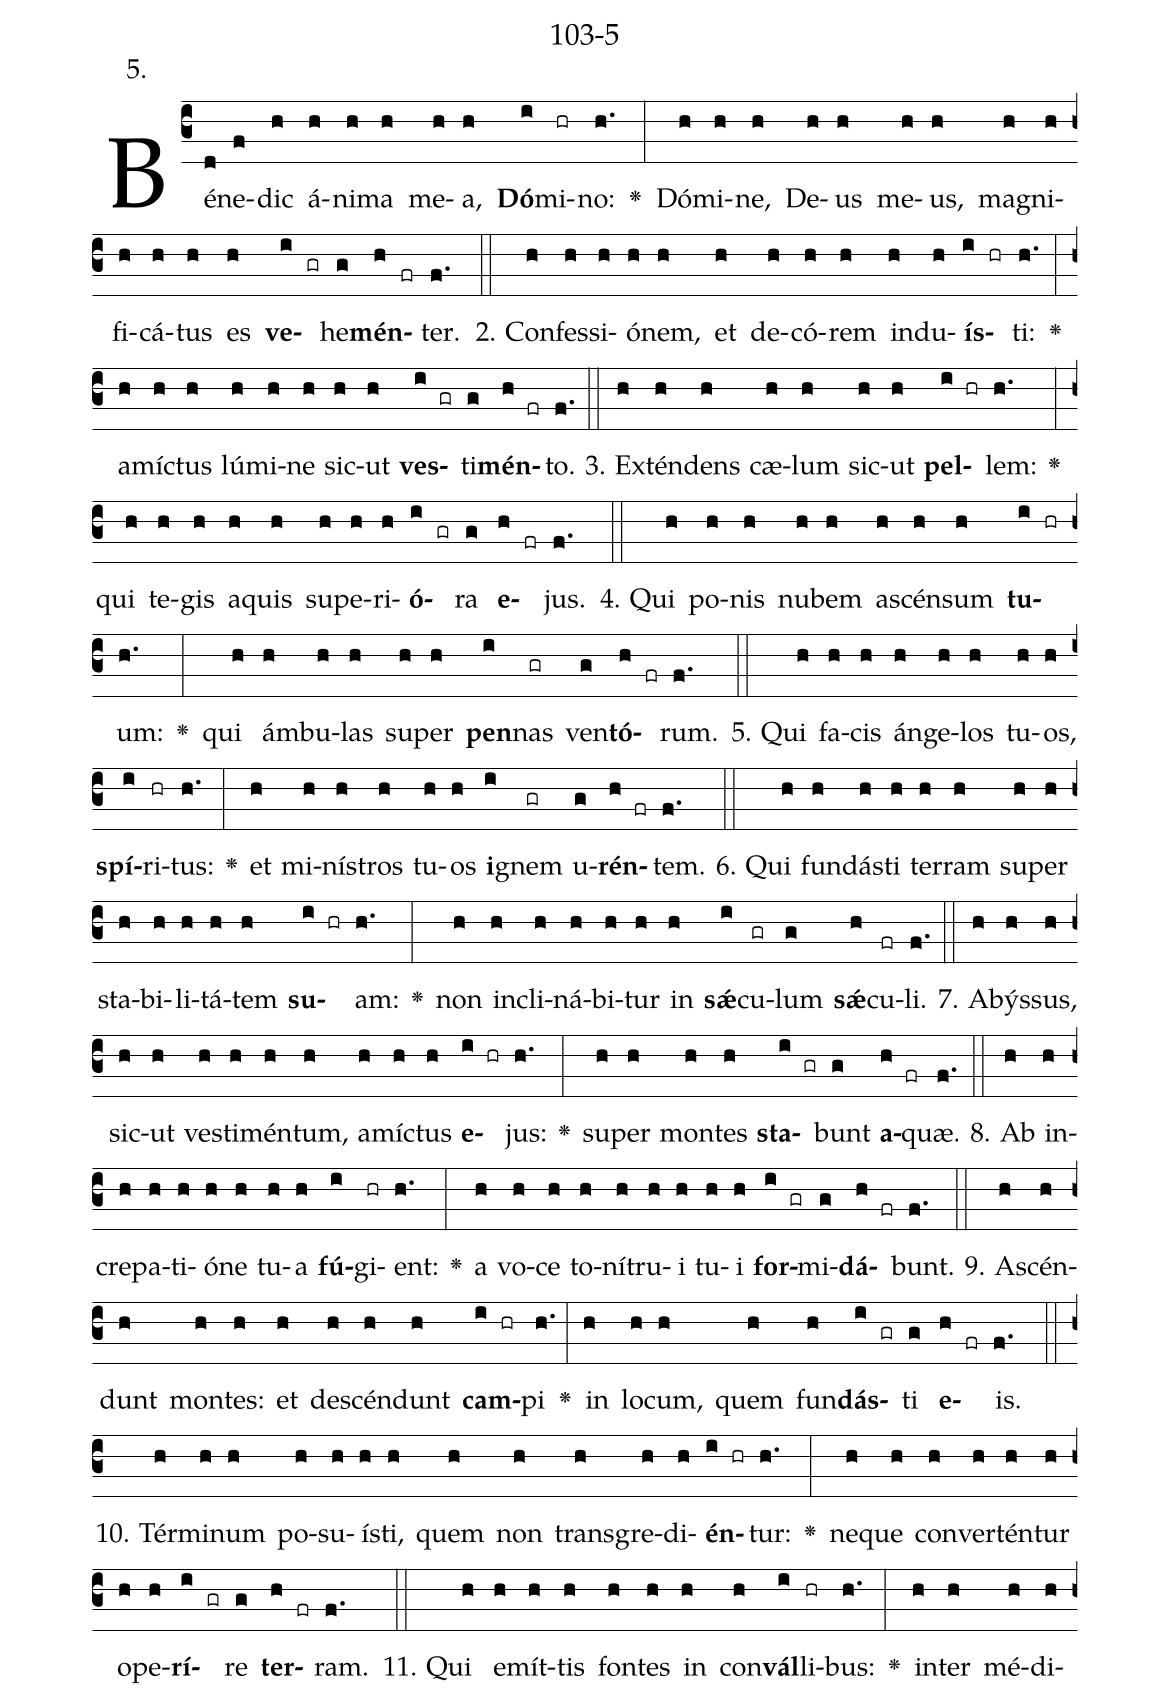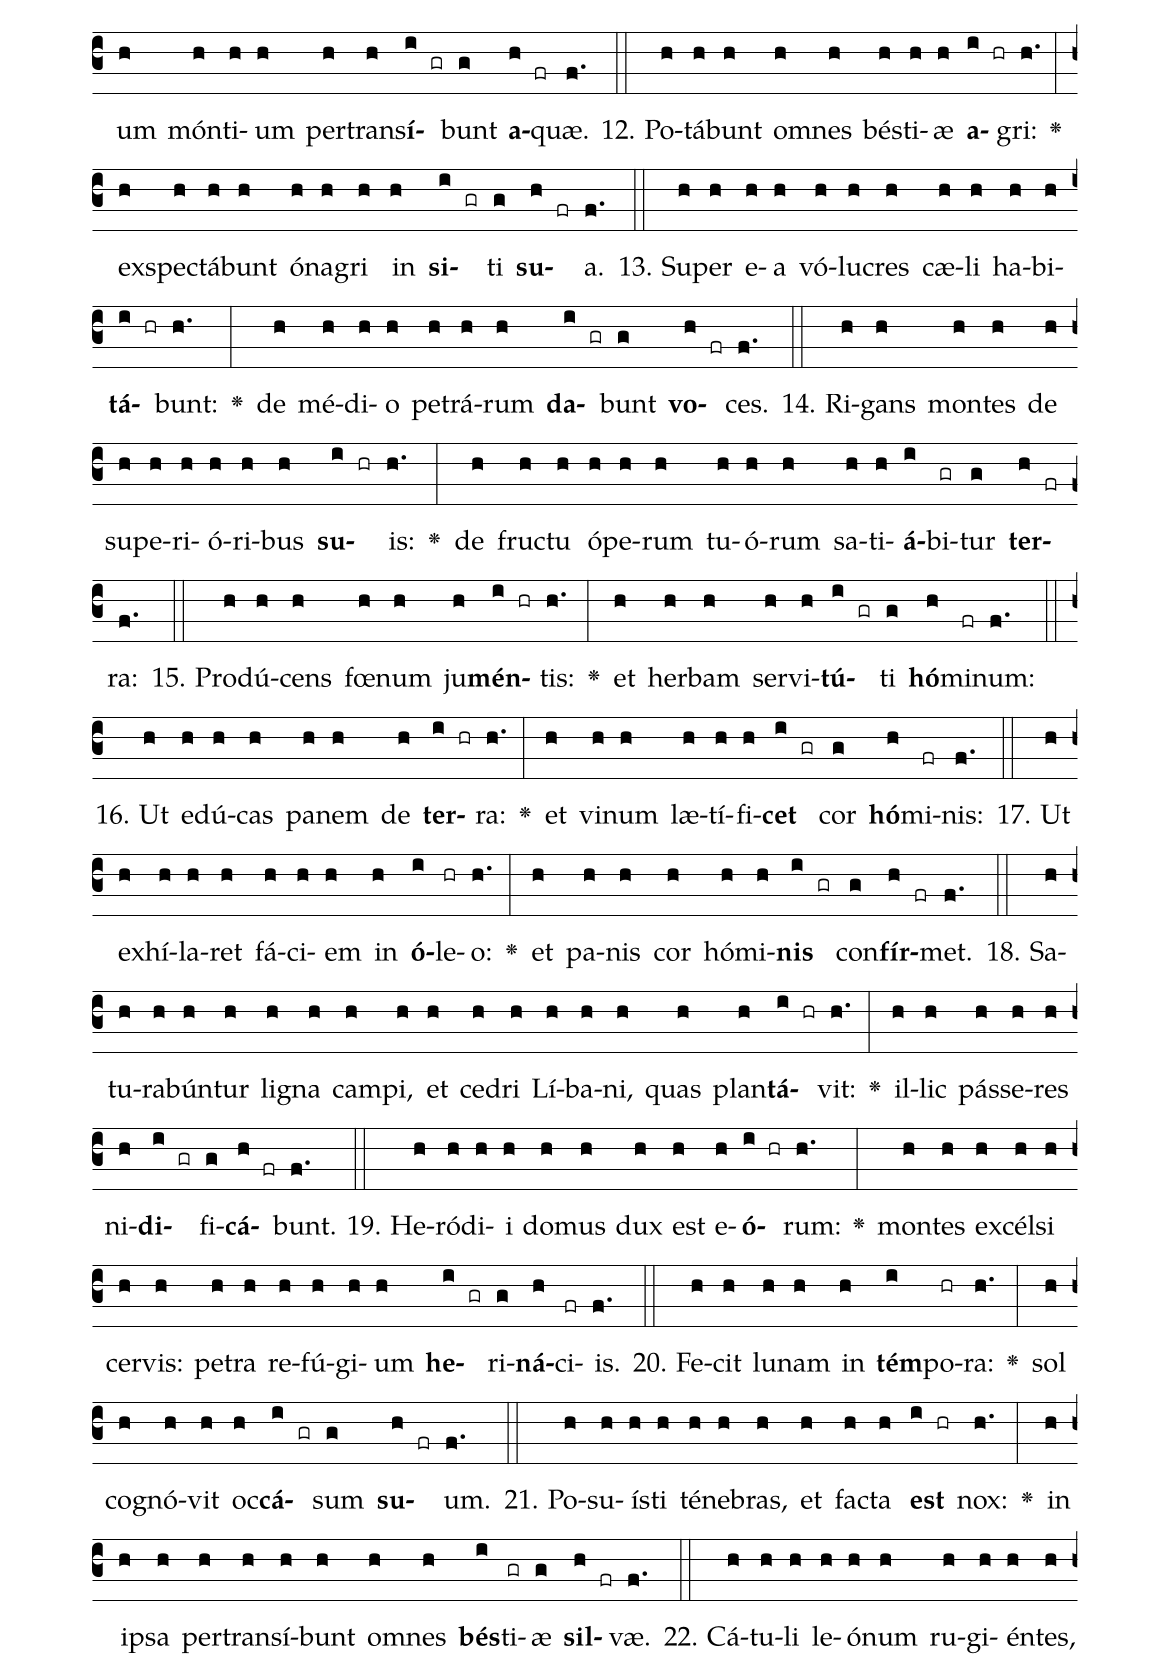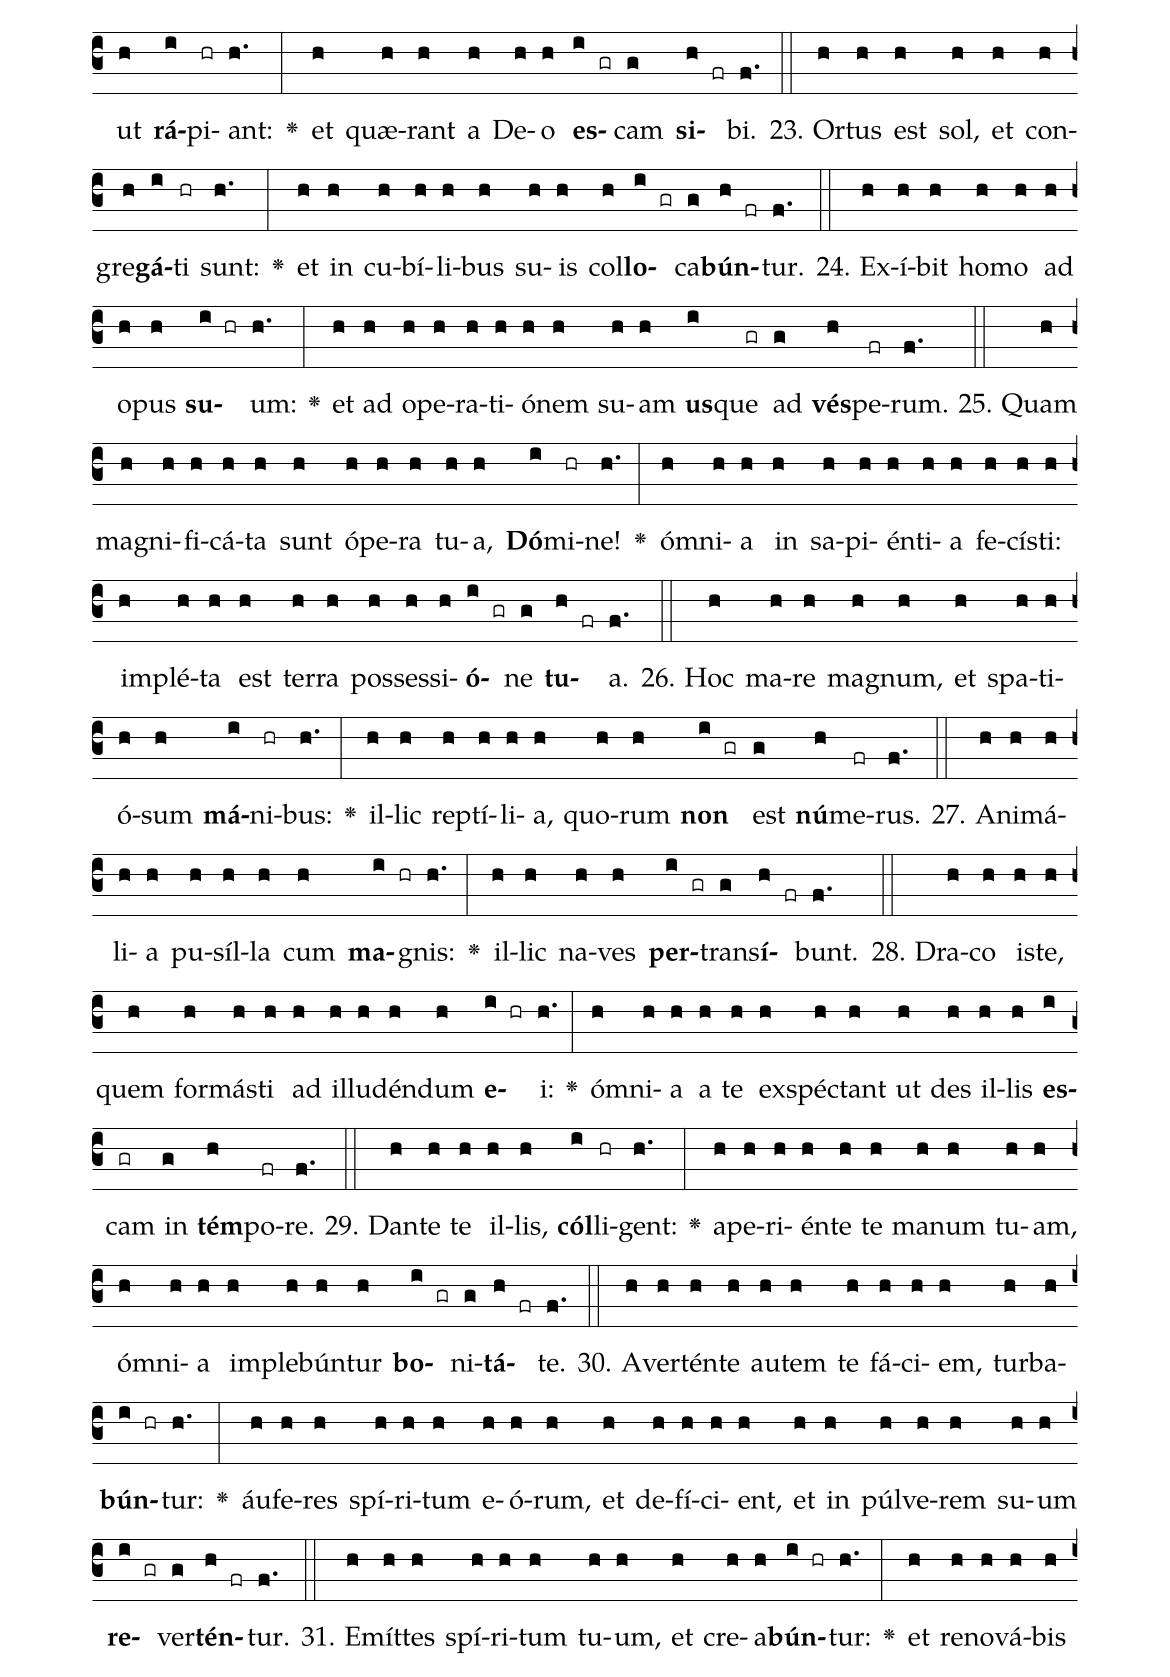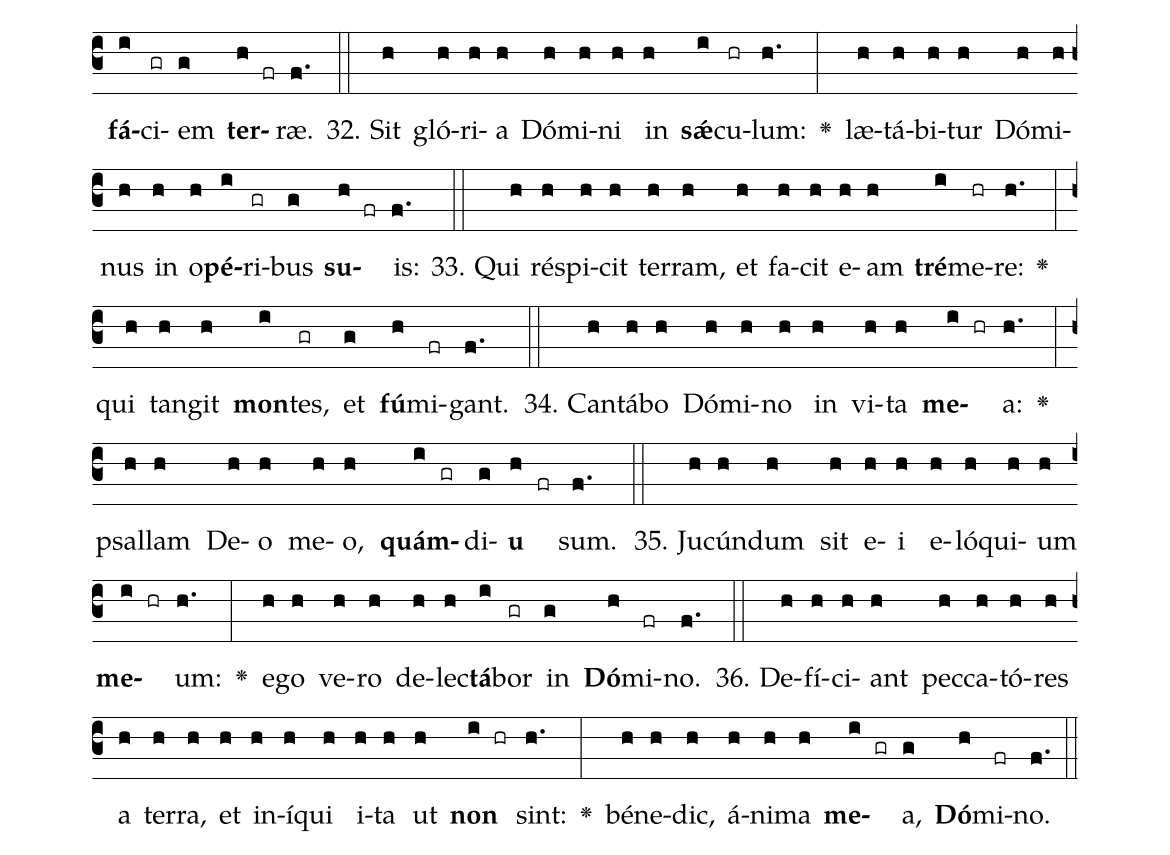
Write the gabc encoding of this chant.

name: 103-5;
annotation: 5.;
%%
(c3)Bé(d)ne(f)dic(h) á(h)ni(h)ma(h) me(h)a,(h) <b>Dó</b>(i)mi(hr)no:(h.) <v>\greheightstar</v>(:) Dó(h)mi(h)ne,(h) De(h)us(h) me(h)us,(h) ma(h)gni(h)fi(h)cá(h)tus(h) es(h) <b>ve</b>(i gr)he(g)<b>mén</b>(h fr)ter.(f.) (::)
2. Con(h)fes(h)si(h)ó(h)nem,(h) et(h) de(h)có(h)rem(h) ind(h)u(h)<b>ís</b>(i hr)ti:(h.) <v>\greheightstar</v>(:) a(h)míc(h)tus(h) lú(h)mi(h)ne(h) sic(h)ut(h) <b>ves</b>(i gr)ti(g)<b>mén</b>(h fr)to.(f.) (::)
3. Ex(h)tén(h)dens(h) cæ(h)lum(h) sic(h)ut(h) <b>pel</b>(i hr)lem:(h.) <v>\greheightstar</v>(:) qui(h) te(h)gis(h) a(h)quis(h) su(h)pe(h)ri(h)<b>ó</b>(i gr)ra(g) <b>e</b>(h fr)jus.(f.) (::)
4. Qui(h) po(h)nis(h) nu(h)bem(h) a(h)scén(h)sum(h) <b>tu</b>(i hr)um:(h.) <v>\greheightstar</v>(:) qui(h) ám(h)bu(h)las(h) su(h)per(h) <b>pen</b>(i)nas(gr) ven(g)<b>tó</b>(h fr)rum.(f.) (::)
5. Qui(h) fa(h)cis(h) án(h)ge(h)los(h) tu(h)os,(h) <b>spí</b>(i)ri(hr)tus:(h.) <v>\greheightstar</v>(:) et(h) mi(h)nís(h)tros(h) tu(h)os(h) <b>i</b>(i)gnem(gr) u(g)<b>rén</b>(h fr)tem.(f.) (::)
6. Qui(h) fun(h)dás(h)ti(h) ter(h)ram(h) su(h)per(h) sta(h)bi(h)li(h)tá(h)tem(h) <b>su</b>(i hr)am:(h.) <v>\greheightstar</v>(:) non(h) in(h)cli(h)ná(h)bi(h)tur(h) in(h) <b>sǽ</b>(i)cu(gr)lum(g) <b>sǽ</b>(h)cu(fr)li.(f.) (::)
7. A(h)býs(h)sus,(h) sic(h)ut(h) ves(h)ti(h)mén(h)tum,(h) a(h)míc(h)tus(h) <b>e</b>(i hr)jus:(h.) <v>\greheightstar</v>(:) su(h)per(h) mon(h)tes(h) <b>sta</b>(i gr)bunt(g) <b>a</b>(h fr)quæ.(f.) (::)
8. Ab(h) in(h)cre(h)pa(h)ti(h)ó(h)ne(h) tu(h)a(h) <b>fú</b>(i)gi(hr)ent:(h.) <v>\greheightstar</v>(:) a(h) vo(h)ce(h) to(h)ní(h)tru(h)i(h) tu(h)i(h) <b>for</b>(i gr)mi(g)<b>dá</b>(h fr)bunt.(f.) (::)
9. A(h)scén(h)dunt(h) mon(h)tes:(h) et(h) de(h)scén(h)dunt(h) <b>cam</b>(i hr)pi(h.) <v>\greheightstar</v>(:) in(h) lo(h)cum,(h) quem(h) fun(h)<b>dás</b>(i gr)ti(g) <b>e</b>(h fr)is.(f.) (::)
10. Tér(h)mi(h)num(h) po(h)su(h)ís(h)ti,(h) quem(h) non(h) trans(h)gre(h)di(h)<b>én</b>(i hr)tur:(h.) <v>\greheightstar</v>(:) ne(h)que(h) con(h)ver(h)tén(h)tur(h) o(h)pe(h)<b>rí</b>(i gr)re(g) <b>ter</b>(h fr)ram.(f.) (::)
11. Qui(h) e(h)mít(h)tis(h) fon(h)tes(h) in(h) con(h)<b>vál</b>(i)li(hr)bus:(h.) <v>\greheightstar</v>(:) in(h)ter(h) mé(h)di(h)um(h) món(h)ti(h)um(h) per(h)trans(h)<b>í</b>(i gr)bunt(g) <b>a</b>(h fr)quæ.(f.) (::)
12. Po(h)tá(h)bunt(h) om(h)nes(h) bés(h)ti(h)æ(h) <b>a</b>(i hr)gri:(h.) <v>\greheightstar</v>(:) ex(h)spec(h)tá(h)bunt(h) ó(h)na(h)gri(h) in(h) <b>si</b>(i gr)ti(g) <b>su</b>(h fr)a.(f.) (::)
13. Su(h)per(h) e(h)a(h) vó(h)lu(h)cres(h) cæ(h)li(h) ha(h)bi(h)<b>tá</b>(i hr)bunt:(h.) <v>\greheightstar</v>(:) de(h) mé(h)di(h)o(h) pe(h)trá(h)rum(h) <b>da</b>(i gr)bunt(g) <b>vo</b>(h fr)ces.(f.) (::)
14. Ri(h)gans(h) mon(h)tes(h) de(h) su(h)pe(h)ri(h)ó(h)ri(h)bus(h) <b>su</b>(i hr)is:(h.) <v>\greheightstar</v>(:) de(h) fruc(h)tu(h) ó(h)pe(h)rum(h) tu(h)ó(h)rum(h) sa(h)ti(h)<b>á</b>(i)bi(gr)tur(g) <b>ter</b>(h fr)ra:(f.) (::)
15. Pro(h)dú(h)cens(h) fœ(h)num(h) ju(h)<b>mén</b>(i hr)tis:(h.) <v>\greheightstar</v>(:) et(h) her(h)bam(h) ser(h)vi(h)<b>tú</b>(i gr)ti(g) <b>hó</b>(h)mi(fr)num:(f.) (::)
16. Ut(h) e(h)dú(h)cas(h) pa(h)nem(h) de(h) <b>ter</b>(i hr)ra:(h.) <v>\greheightstar</v>(:) et(h) vi(h)num(h) læ(h)tí(h)fi(h)<b>cet</b>(i gr) cor(g) <b>hó</b>(h)mi(fr)nis:(f.) (::)
17. Ut(h) ex(h)hí(h)la(h)ret(h) fá(h)ci(h)em(h) in(h) <b>ó</b>(i)le(hr)o:(h.) <v>\greheightstar</v>(:) et(h) pa(h)nis(h) cor(h) hó(h)mi(h)<b>nis</b>(i gr) con(g)<b>fír</b>(h fr)met.(f.) (::)
18. Sa(h)tu(h)ra(h)bún(h)tur(h) li(h)gna(h) cam(h)pi,(h) et(h) ce(h)dri(h) Lí(h)ba(h)ni,(h) quas(h) plan(h)<b>tá</b>(i hr)vit:(h.) <v>\greheightstar</v>(:) il(h)lic(h) pás(h)se(h)res(h) ni(h)<b>di</b>(i gr)fi(g)<b>cá</b>(h fr)bunt.(f.) (::)
19. He(h)ró(h)di(h)i(h) do(h)mus(h) dux(h) est(h) e(h)<b>ó</b>(i hr)rum:(h.) <v>\greheightstar</v>(:) mon(h)tes(h) ex(h)cél(h)si(h) cer(h)vis:(h) pe(h)tra(h) re(h)fú(h)gi(h)um(h) <b>he</b>(i gr)ri(g)<b>ná</b>(h)ci(fr)is.(f.) (::)
20. Fe(h)cit(h) lu(h)nam(h) in(h) <b>tém</b>(i)po(hr)ra:(h.) <v>\greheightstar</v>(:) sol(h) co(h)gnó(h)vit(h) oc(h)<b>cá</b>(i gr)sum(g) <b>su</b>(h fr)um.(f.) (::)
21. Po(h)su(h)ís(h)ti(h) té(h)ne(h)bras,(h) et(h) fac(h)ta(h) <b>est</b>(i hr) nox:(h.) <v>\greheightstar</v>(:) in(h) ip(h)sa(h) per(h)trans(h)í(h)bunt(h) om(h)nes(h) <b>bés</b>(i)ti(gr)æ(g) <b>sil</b>(h fr)væ.(f.) (::)
22. Cá(h)tu(h)li(h) le(h)ó(h)num(h) ru(h)gi(h)én(h)tes,(h) ut(h) <b>rá</b>(i)pi(hr)ant:(h.) <v>\greheightstar</v>(:) et(h) quæ(h)rant(h) a(h) De(h)o(h) <b>es</b>(i gr)cam(g) <b>si</b>(h fr)bi.(f.) (::)
23. Or(h)tus(h) est(h) sol,(h) et(h) con(h)gre(h)<b>gá</b>(i)ti(hr) sunt:(h.) <v>\greheightstar</v>(:) et(h) in(h) cu(h)bí(h)li(h)bus(h) su(h)is(h) col(h)<b>lo</b>(i gr)ca(g)<b>bún</b>(h fr)tur.(f.) (::)
24. Ex(h)í(h)bit(h) ho(h)mo(h) ad(h) o(h)pus(h) <b>su</b>(i hr)um:(h.) <v>\greheightstar</v>(:) et(h) ad(h) o(h)pe(h)ra(h)ti(h)ó(h)nem(h) su(h)am(h) <b>us</b>(i)que(gr) ad(g) <b>vés</b>(h)pe(fr)rum.(f.) (::)
25. Quam(h) ma(h)gni(h)fi(h)cá(h)ta(h) sunt(h) ó(h)pe(h)ra(h) tu(h)a,(h) <b>Dó</b>(i)mi(hr)ne!(h.) <v>\greheightstar</v>(:) óm(h)ni(h)a(h) in(h) sa(h)pi(h)én(h)ti(h)a(h) fe(h)cís(h)ti:(h) im(h)plé(h)ta(h) est(h) ter(h)ra(h) pos(h)ses(h)si(h)<b>ó</b>(i gr)ne(g) <b>tu</b>(h fr)a.(f.) (::)
26. Hoc(h) ma(h)re(h) ma(h)gnum,(h) et(h) spa(h)ti(h)ó(h)sum(h) <b>má</b>(i)ni(hr)bus:(h.) <v>\greheightstar</v>(:) il(h)lic(h) rep(h)tí(h)li(h)a,(h) quo(h)rum(h) <b>non</b>(i gr) est(g) <b>nú</b>(h)me(fr)rus.(f.) (::)
27. A(h)ni(h)má(h)li(h)a(h) pu(h)síl(h)la(h) cum(h) <b>ma</b>(i hr)gnis:(h.) <v>\greheightstar</v>(:) il(h)lic(h) na(h)ves(h) <b>per</b>(i gr)trans(g)<b>í</b>(h fr)bunt.(f.) (::)
28. Dra(h)co(h) is(h)te,(h) quem(h) for(h)más(h)ti(h) ad(h) il(h)lu(h)dén(h)dum(h) <b>e</b>(i hr)i:(h.) <v>\greheightstar</v>(:) óm(h)ni(h)a(h) a(h) te(h) ex(h)spéc(h)tant(h) ut(h) des(h) il(h)lis(h) <b>es</b>(i)cam(gr) in(g) <b>tém</b>(h)po(fr)re.(f.) (::)
29. Dan(h)te(h) te(h) il(h)lis,(h) <b>cól</b>(i)li(hr)gent:(h.) <v>\greheightstar</v>(:) a(h)pe(h)ri(h)én(h)te(h) te(h) ma(h)num(h) tu(h)am,(h) óm(h)ni(h)a(h) im(h)ple(h)bún(h)tur(h) <b>bo</b>(i gr)ni(g)<b>tá</b>(h fr)te.(f.) (::)
30. A(h)ver(h)tén(h)te(h) au(h)tem(h) te(h) fá(h)ci(h)em,(h) tur(h)ba(h)<b>bún</b>(i hr)tur:(h.) <v>\greheightstar</v>(:) áu(h)fe(h)res(h) spí(h)ri(h)tum(h) e(h)ó(h)rum,(h) et(h) de(h)fí(h)ci(h)ent,(h) et(h) in(h) púl(h)ve(h)rem(h) su(h)um(h) <b>re</b>(i gr)ver(g)<b>tén</b>(h fr)tur.(f.) (::)
31. E(h)mít(h)tes(h) spí(h)ri(h)tum(h) tu(h)um,(h) et(h) cre(h)a(h)<b>bún</b>(i hr)tur:(h.) <v>\greheightstar</v>(:) et(h) re(h)no(h)vá(h)bis(h) <b>fá</b>(i)ci(gr)em(g) <b>ter</b>(h fr)ræ.(f.) (::)
32. Sit(h) gló(h)ri(h)a(h) Dó(h)mi(h)ni(h) in(h) <b>sǽ</b>(i)cu(hr)lum:(h.) <v>\greheightstar</v>(:) læ(h)tá(h)bi(h)tur(h) Dó(h)mi(h)nus(h) in(h) o(h)<b>pé</b>(i)ri(gr)bus(g) <b>su</b>(h fr)is:(f.) (::)
33. Qui(h) ré(h)spi(h)cit(h) ter(h)ram,(h) et(h) fa(h)cit(h) e(h)am(h) <b>tré</b>(i)me(hr)re:(h.) <v>\greheightstar</v>(:) qui(h) tan(h)git(h) <b>mon</b>(i)tes,(gr) et(g) <b>fú</b>(h)mi(fr)gant.(f.) (::)
34. Can(h)tá(h)bo(h) Dó(h)mi(h)no(h) in(h) vi(h)ta(h) <b>me</b>(i hr)a:(h.) <v>\greheightstar</v>(:) psal(h)lam(h) De(h)o(h) me(h)o,(h) <b>quám</b>(i gr)di(g)<b>u</b>(h fr) sum.(f.) (::)
35. Ju(h)cún(h)dum(h) sit(h) e(h)i(h) e(h)ló(h)qui(h)um(h) <b>me</b>(i hr)um:(h.) <v>\greheightstar</v>(:) e(h)go(h) ve(h)ro(h) de(h)lec(h)<b>tá</b>(i)bor(gr) in(g) <b>Dó</b>(h)mi(fr)no.(f.) (::)
36. De(h)fí(h)ci(h)ant(h) pec(h)ca(h)tó(h)res(h) a(h) ter(h)ra,(h) et(h) in(h)í(h)qui(h) i(h)ta(h) ut(h) <b>non</b>(i hr) sint:(h.) <v>\greheightstar</v>(:) bé(h)ne(h)dic,(h) á(h)ni(h)ma(h) <b>me</b>(i gr)a,(g) <b>Dó</b>(h)mi(fr)no.(f.) (::)
